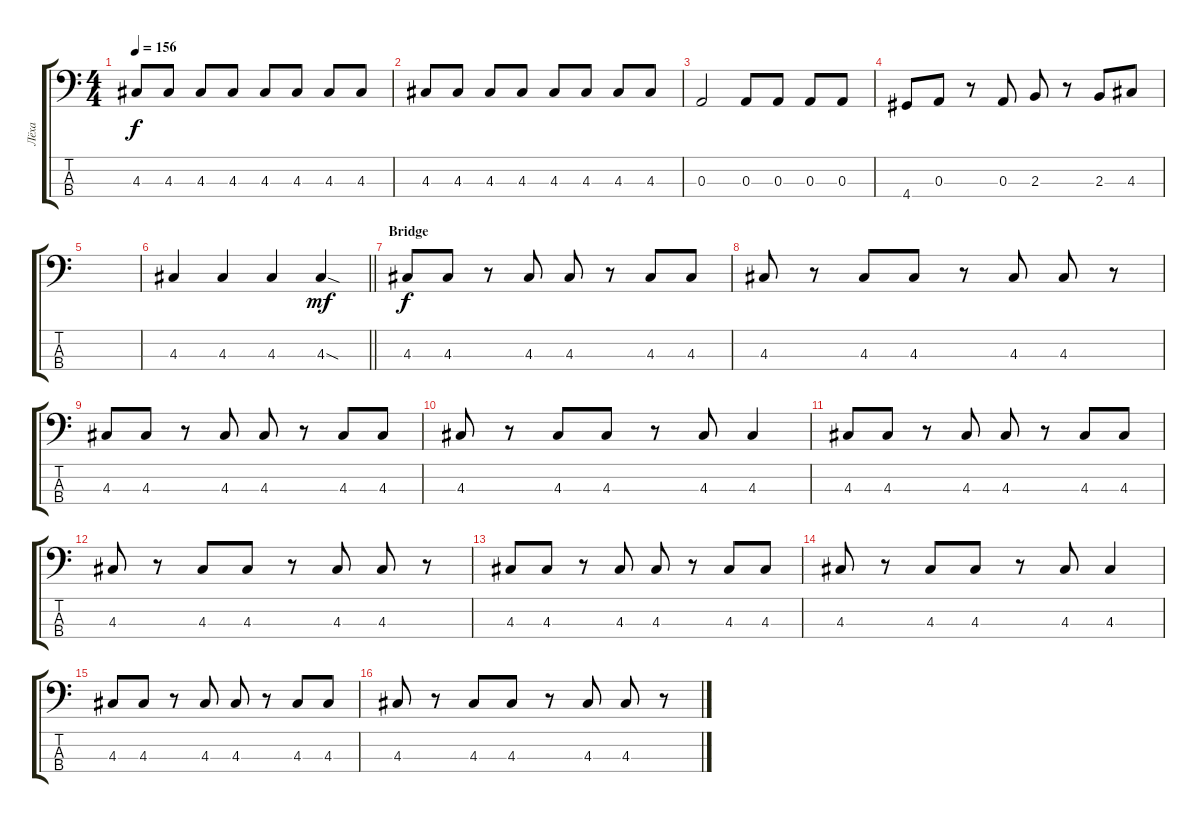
\track ("Лёха" "Лёха") {instrument electricbassfinger}
\staff {score tabs}
\tuning (G2 D2 A1 E1) {hide}
\ts (4 4)
\tempo 156
\clef f4
\ks c
4.3.8{dy f} 4.3.8 4.3.8 4.3.8 4.3.8 4.3.8 4.3.8 4.3.8 |
4.3.8 4.3.8 4.3.8 4.3.8 4.3.8 4.3.8 4.3.8 4.3.8 |
0.3.2 0.3.8 0.3.8 0.3.8 0.3.8 |
4.4.8 0.3.8 r.8 0.3.8 2.3.8 r.8 2.3.8 4.3.8 |
|
\barLineRight lightlight
4.3.4 4.3.4 4.3.4 4.3{sod}.4{dy mf} |
\section ("" "Bridge")
4.3.8{dy f} 4.3.8 r.8 4.3.8 4.3.8 r.8 4.3.8 4.3.8 |
4.3.8 r.8 4.3.8 4.3.8 r.8 4.3.8 4.3.8 r.8 |
4.3.8 4.3.8 r.8 4.3.8 4.3.8 r.8 4.3.8 4.3.8 |
4.3.8 r.8 4.3.8 4.3.8 r.8 4.3.8 4.3.4 |
4.3.8 4.3.8 r.8 4.3.8 4.3.8 r.8 4.3.8 4.3.8 |
4.3.8 r.8 4.3.8 4.3.8 r.8 4.3.8 4.3.8 r.8 |
4.3.8 4.3.8 r.8 4.3.8 4.3.8 r.8 4.3.8 4.3.8 |
4.3.8 r.8 4.3.8 4.3.8 r.8 4.3.8 4.3.4 |
4.3.8 4.3.8 r.8 4.3.8 4.3.8 r.8 4.3.8 4.3.8 |
4.3.8 r.8 4.3.8 4.3.8 r.8 4.3.8 4.3.8 r.8
